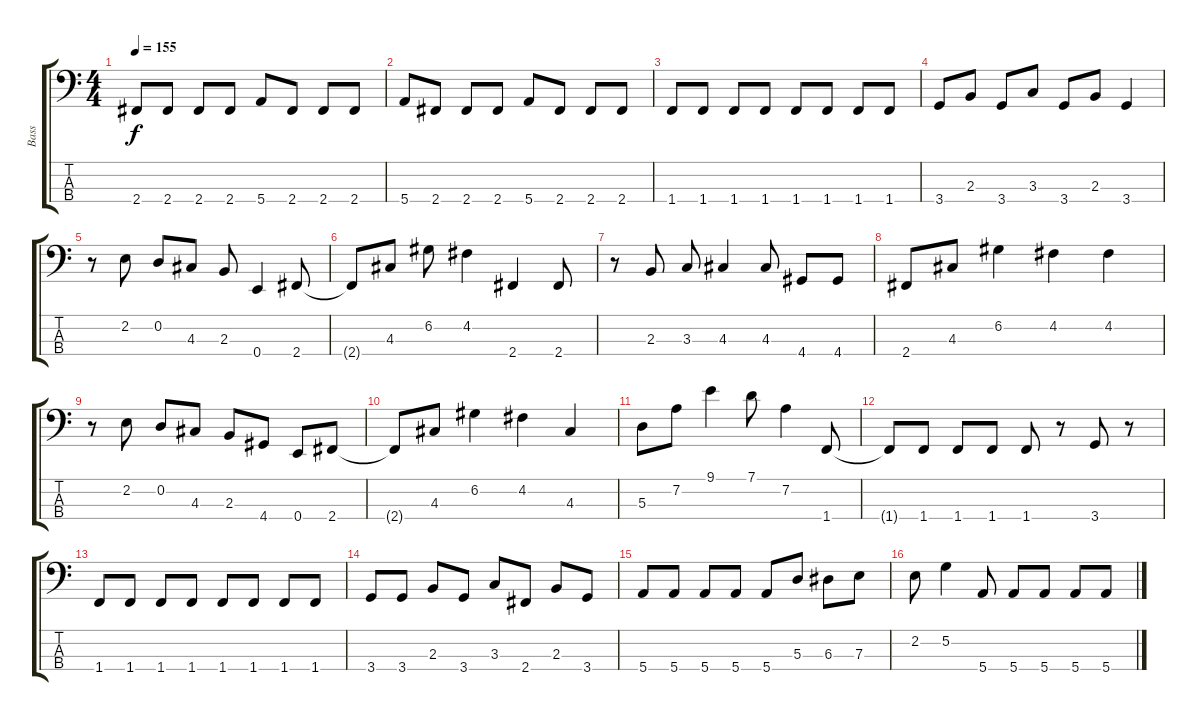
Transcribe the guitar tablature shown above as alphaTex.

\track ("Bass" "Bass") {instrument electricbasspick}
\staff {score tabs}
\tuning (G2 D2 A1 E1) {hide}
\ts (4 4)
\tempo 155
\clef f4
\ks c
2.4.8{dy f} 2.4.8 2.4.8 2.4.8 5.4.8 2.4.8 2.4.8 2.4.8 |
5.4.8 2.4.8 2.4.8 2.4.8 5.4.8 2.4.8 2.4.8 2.4.8 |
1.4.8 1.4.8 1.4.8 1.4.8 1.4.8 1.4.8 1.4.8 1.4.8 |
3.4.8 2.3.8 3.4.8 3.3.8 3.4.8 2.3.8 3.4.4 |
r.8 2.2.8 0.2.8 4.3.8 2.3.8 0.4.4 2.4.8 |
2.4{t}.8 4.3.8 6.2.8 4.2.4 2.4.4 2.4.8 |
r.8 2.3.8 3.3.8 4.3.4 4.3.8 4.4.8 4.4.8 |
2.4.8 4.3.8 6.2.4 4.2.4 4.2.4 |
r.8 2.2.8 0.2.8 4.3.8 2.3.8 4.4.8 0.4.8 2.4.8 |
2.4{t}.8 4.3.8 6.2.4 4.2.4 4.3.4 |
5.3.8 7.2.8 9.1.4 7.1.8 7.2.4 1.4.8 |
1.4{t}.8 1.4.8 1.4.8 1.4.8 1.4.8 r.8 3.4.8 r.8 |
1.4.8 1.4.8 1.4.8 1.4.8 1.4.8 1.4.8 1.4.8 1.4.8 |
3.4.8 3.4.8 2.3.8 3.4.8 3.3.8 2.4.8 2.3.8 3.4.8 |
5.4.8 5.4.8 5.4.8 5.4.8 5.4.8 5.3.8 6.3.8 7.3.8 |
2.2.8 5.2.4 5.4.8 5.4.8 5.4.8 5.4.8 5.4.8
